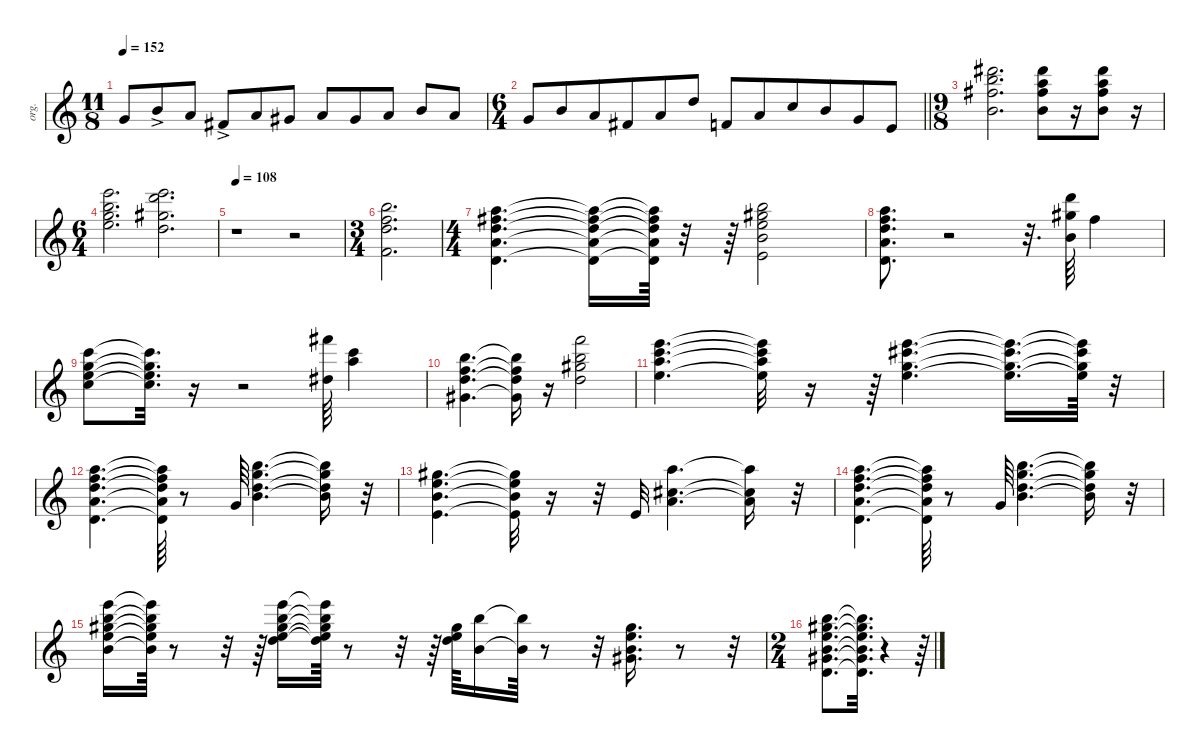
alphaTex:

\defaultSystemsLayout 4
\hideDynamics
\bracketExtendMode nobrackets
\otherSystemsTrackNameOrientation horizontal
\track ("Kevin Moore (Keyboard)" "org.") {instrument drawbarorgan}
\staff {score}
\tuning (E5 B4 G4 D4 A3 D3)
\ts (11 8)
\beaming (8 3 3 3 2)
\tempo 152
\clef g2
\ks c
5.4.8{dy f beam Up} 4.3{ac}.8{beam Up} 7.4.8{beam Up} 4.4{ac acc #}.8{beam Up} 7.4.8{beam Up} 6.4{acc #}.8{beam Up} 7.4.8{beam Up} 6.4{acc #}.8{beam Up} 7.4.8{beam Up} 4.3.8{beam Up} 7.4.8{beam Up} |
\ts (6 4)
\beaming (8 6 6)
\barLineRight lightlight
5.4.8{beam Up} 4.3.8{beam Up} 7.4.8{beam Up} 4.4{acc #}.8{beam Up} 7.4.8{beam Up} 7.3.8{beam Up} 3.4.8{beam Up} 7.4.8{beam Up} 5.3.8{beam Up} 4.3.8{beam Up} 5.4.8{beam Up} 2.4.8{beam Up} |
\ts (9 8)
\beaming (8 3 3 3)
(11.1{acc #} 12.2 11.3{acc #} 9.4).2{d instrument stringensemble1 beam Down} (11.1{acc #} 10.2 11.3{acc #} 9.4).8{beam Down} r.16{beam Down} (11.1{acc #} 10.2 11.3{acc #} 9.4).8{beam Down} r.16{beam Down} |
\ts (6 4)
\beaming (8 6 6)
(12.1 12.2 12.3 14.4).2{d beam Down} (12.1 15.2 13.3{acc #} 12.4).2{d beam Down} |
\tempo 108
r.1{beam Down} r.2{beam Down} |
\ts (3 4)
\beaming (8 2 2 2)
(12.2 10.3 12.4 15.6).2{d beam Down} |
\ts (4 4)
\beaming (8 2 2 2 2)
(10.2 11.3{acc #} 12.4 12.5 12.6).4{d beam Down} (10.2{t} 11.3{t acc #} 12.4{t} 12.5{t} 12.6{t}).16{beam Down} (10.2{t} 11.3{t acc #} 12.4{t} 12.5{t} 12.6{t}).64{beam Down} r.32{beam Down} r.64{beam Down} (7.1 9.2{acc #} 9.3 9.4 7.5).2{beam Down} |
(5.1 6.2 7.3 7.4 5.5).8{d beam Down} r.2{beam Down} r.32{d beam Down} (10.1 9.2{acc #} 9.4).64{beam Down} 6.2.4{beam Down} |
(8.1 8.2 9.3 10.4).8{beam Down} (8.1{t} 8.2{t} 9.3{t} 10.4{t}).32{d beam Down} r.16{beam Down} r.2{beam Down} (14.1{acc #} 13.4{acc #}).64{beam Down} (13.2 14.3).4{beam Down} |
(12.2 10.3 12.4 11.5{acc #}).4{d beam Down} (12.2{t} 10.3{t} 12.4{t} 11.5{t acc #}).16{beam Down} r.16{beam Down} (13.1 12.2 13.3{acc #} 12.4).2{beam Down} |
(12.1 13.2 14.3 14.4).4{d beam Down} (12.1{t} 13.2{t} 14.3{t} 14.4{t}).32{beam Down} r.16{beam Down} r.64{beam Down} (12.1 14.2{acc #} 12.3 14.4).4{d beam Down} (12.1{t} 14.2{t acc #} 12.3{t} 14.4{t}).16{d beam Down} (12.1{t} 14.2{t acc #} 12.3{t} 14.4{t}).64{beam Down} r.32{beam Down} |
(5.1 6.2 7.3 7.4 5.5).4{d beam Down} (5.1{t} 6.2{t} 7.3{t} 7.4{t} 5.5{t}).64{beam Down} r.8{beam Down} 5.4.64{beam Up} (7.1 8.2 7.3 9.4).4{d beam Down} (7.1{t} 8.2{t} 7.3{t} 9.4{t}).16{beam Down} r.32{beam Down} |
(9.2{acc #} 9.3 9.4 7.5).4{d beam Down} (9.2{t acc #} 9.3{t} 9.4{t} 7.5{t}).32{beam Down} r.16{beam Down} r.32{beam Down} 7.5.32{beam Up} (5.1 6.3{acc #} 7.4).4{d beam Down} (5.1{t} 6.3{t acc #} 7.4{t}).16{beam Down} r.32{beam Down} |
(5.1 6.2 7.3 7.4 5.5).4{d beam Down} (5.1{t} 6.2{t} 7.3{t} 7.4{t} 5.5{t}).64{beam Down} r.8{beam Down} 5.4.64{beam Up} (7.1 8.2 7.3 9.4).4{d beam Down} (7.1{t} 8.2{t} 7.3{t} 9.4{t}).16{beam Down} r.32{beam Down} |
(12.1 12.2 13.3{acc #} 14.4 14.5).16{beam Down} (12.1{t} 12.2{t} 13.3{t acc #} 14.4{t} 14.5{t}).64{beam Down} r.8{beam Down} r.32{beam Down} r.64{beam Down} (0.1 17.2 16.3 18.4{acc #} 17.5).16{beam Down} (0.1{t} 17.2{t} 16.3{t} 18.4{t acc #} 17.5{t}).64{beam Down} r.8{beam Down} r.32{beam Down} r.64{beam Down} (0.1 18.4{acc #} 17.5).64{beam Down} (0.2 16.3).16{beam Down} (0.2{t} 16.3{t}).64{beam Down} r.8{beam Down} r.32{beam Down} (4.1{acc #} 5.2 4.3 6.4{acc #}).16{d beam Down} r.8{beam Down} r.32{beam Down} |
\ts (2 4)
\beaming (8 2 2)
(0.1 12.2 13.3{acc #} 9.4 11.5{acc #} 12.6).8{d beam Down} (0.1{t} 12.2{t} 13.3{t acc #} 9.4{t} 11.5{t acc #} 12.6{t}).32{d beam Down} r.4{beam Down} r.64{beam Down}
